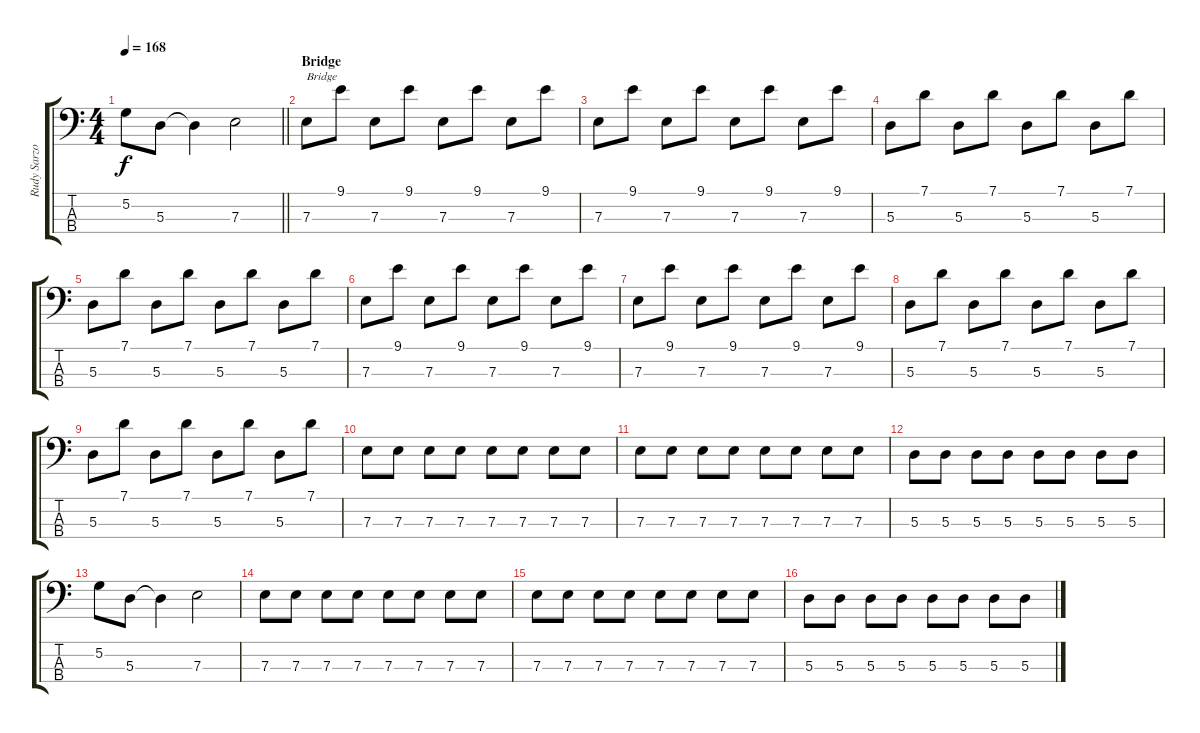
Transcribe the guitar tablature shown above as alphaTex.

\track ("Rudy Sarzo" "Rudy Sarzo") {instrument electricbassfinger}
\staff {score tabs}
\tuning (G2 D2 A1 E1) {hide}
\ts (4 4)
\tempo 168
\clef f4
\barLineRight lightlight
\ks c
5.2.8{dy f} 5.3.8 5.3{t}.4 7.3.2 |
\section ("" "Bridge")
7.3.8{txt "Bridge"} 9.1.8 7.3.8 9.1.8 7.3.8 9.1.8 7.3.8 9.1.8 |
7.3.8 9.1.8 7.3.8 9.1.8 7.3.8 9.1.8 7.3.8 9.1.8 |
5.3.8 7.1.8 5.3.8 7.1.8 5.3.8 7.1.8 5.3.8 7.1.8 |
5.3.8 7.1.8 5.3.8 7.1.8 5.3.8 7.1.8 5.3.8 7.1.8 |
7.3.8 9.1.8 7.3.8 9.1.8 7.3.8 9.1.8 7.3.8 9.1.8 |
7.3.8 9.1.8 7.3.8 9.1.8 7.3.8 9.1.8 7.3.8 9.1.8 |
5.3.8 7.1.8 5.3.8 7.1.8 5.3.8 7.1.8 5.3.8 7.1.8 |
5.3.8 7.1.8 5.3.8 7.1.8 5.3.8 7.1.8 5.3.8 7.1.8 |
7.3.8 7.3.8 7.3.8 7.3.8 7.3.8 7.3.8 7.3.8 7.3.8 |
7.3.8 7.3.8 7.3.8 7.3.8 7.3.8 7.3.8 7.3.8 7.3.8 |
5.3.8 5.3.8 5.3.8 5.3.8 5.3.8 5.3.8 5.3.8 5.3.8 |
5.2.8 5.3.8 5.3{t}.4 7.3.2 |
7.3.8 7.3.8 7.3.8 7.3.8 7.3.8 7.3.8 7.3.8 7.3.8 |
7.3.8 7.3.8 7.3.8 7.3.8 7.3.8 7.3.8 7.3.8 7.3.8 |
5.3.8 5.3.8 5.3.8 5.3.8 5.3.8 5.3.8 5.3.8 5.3.8
